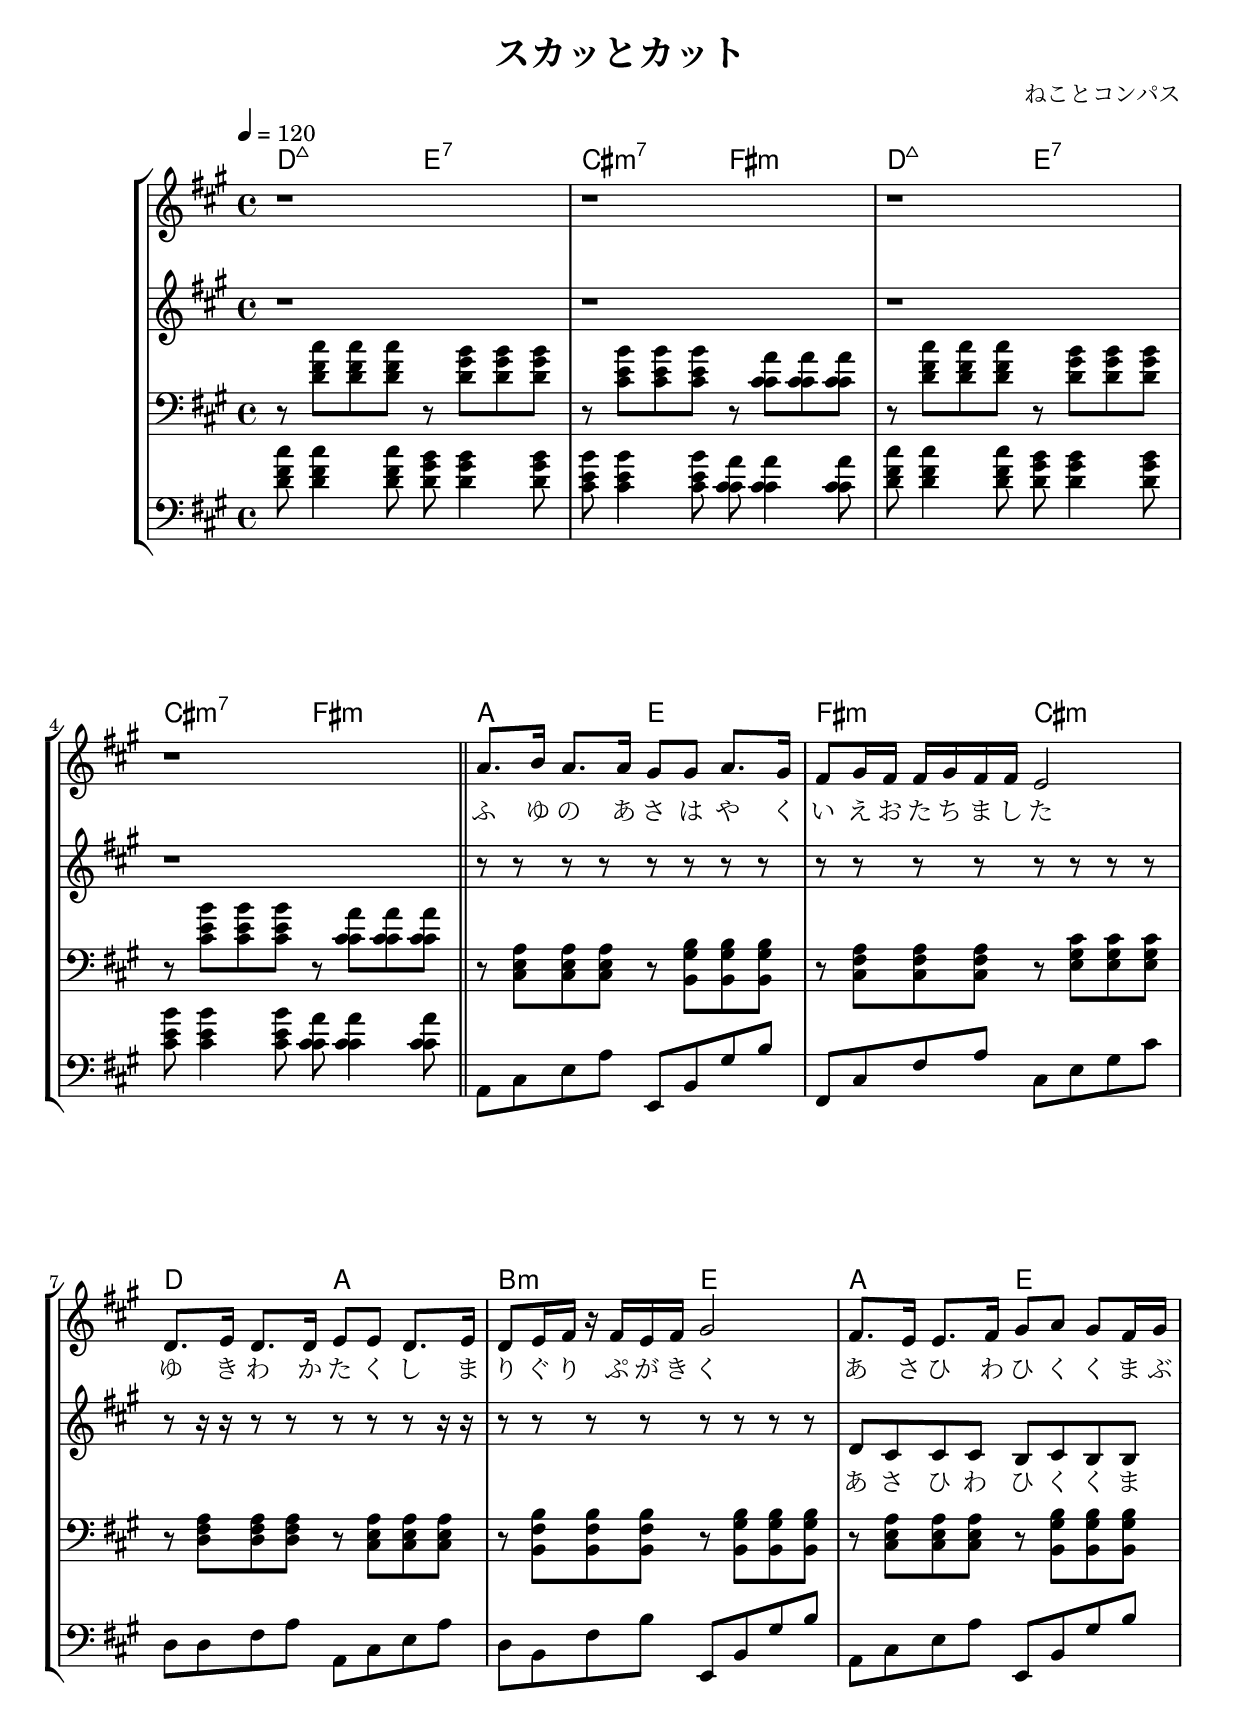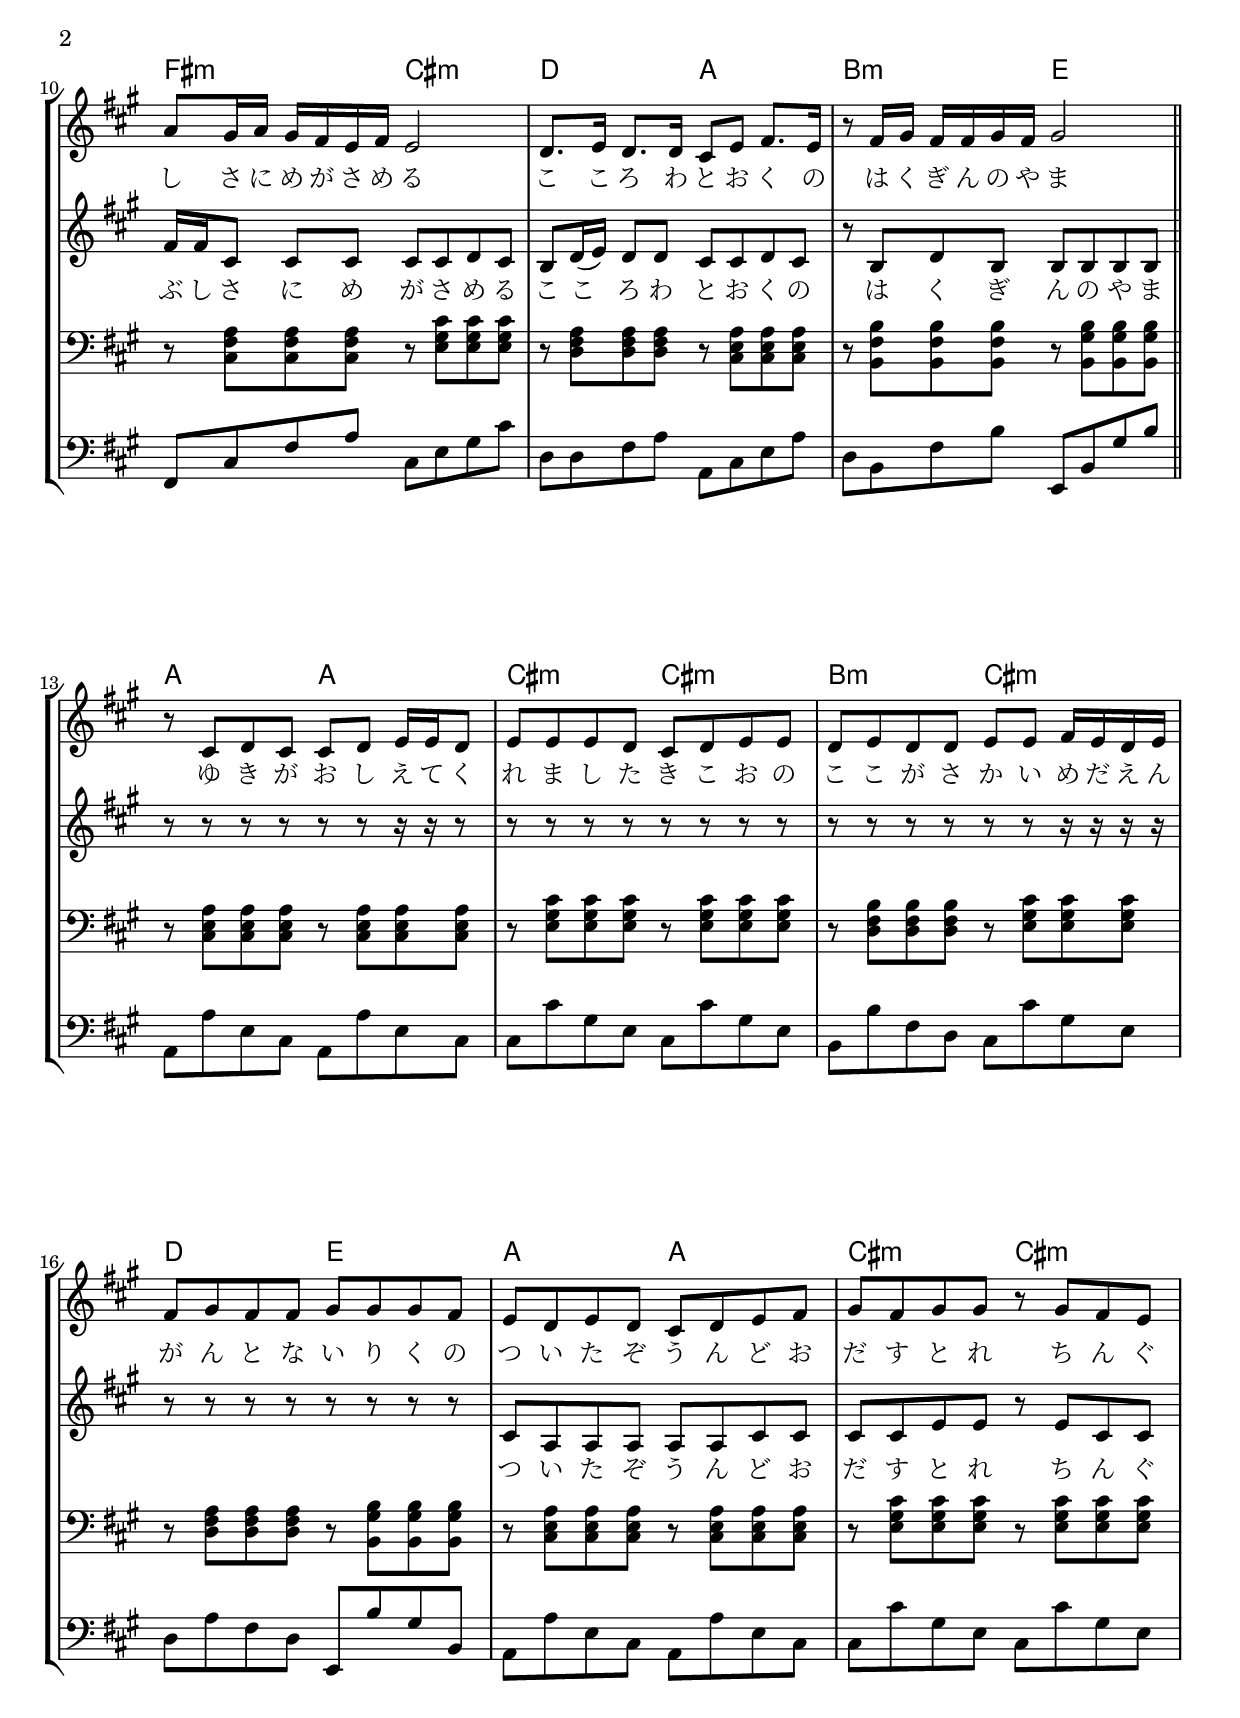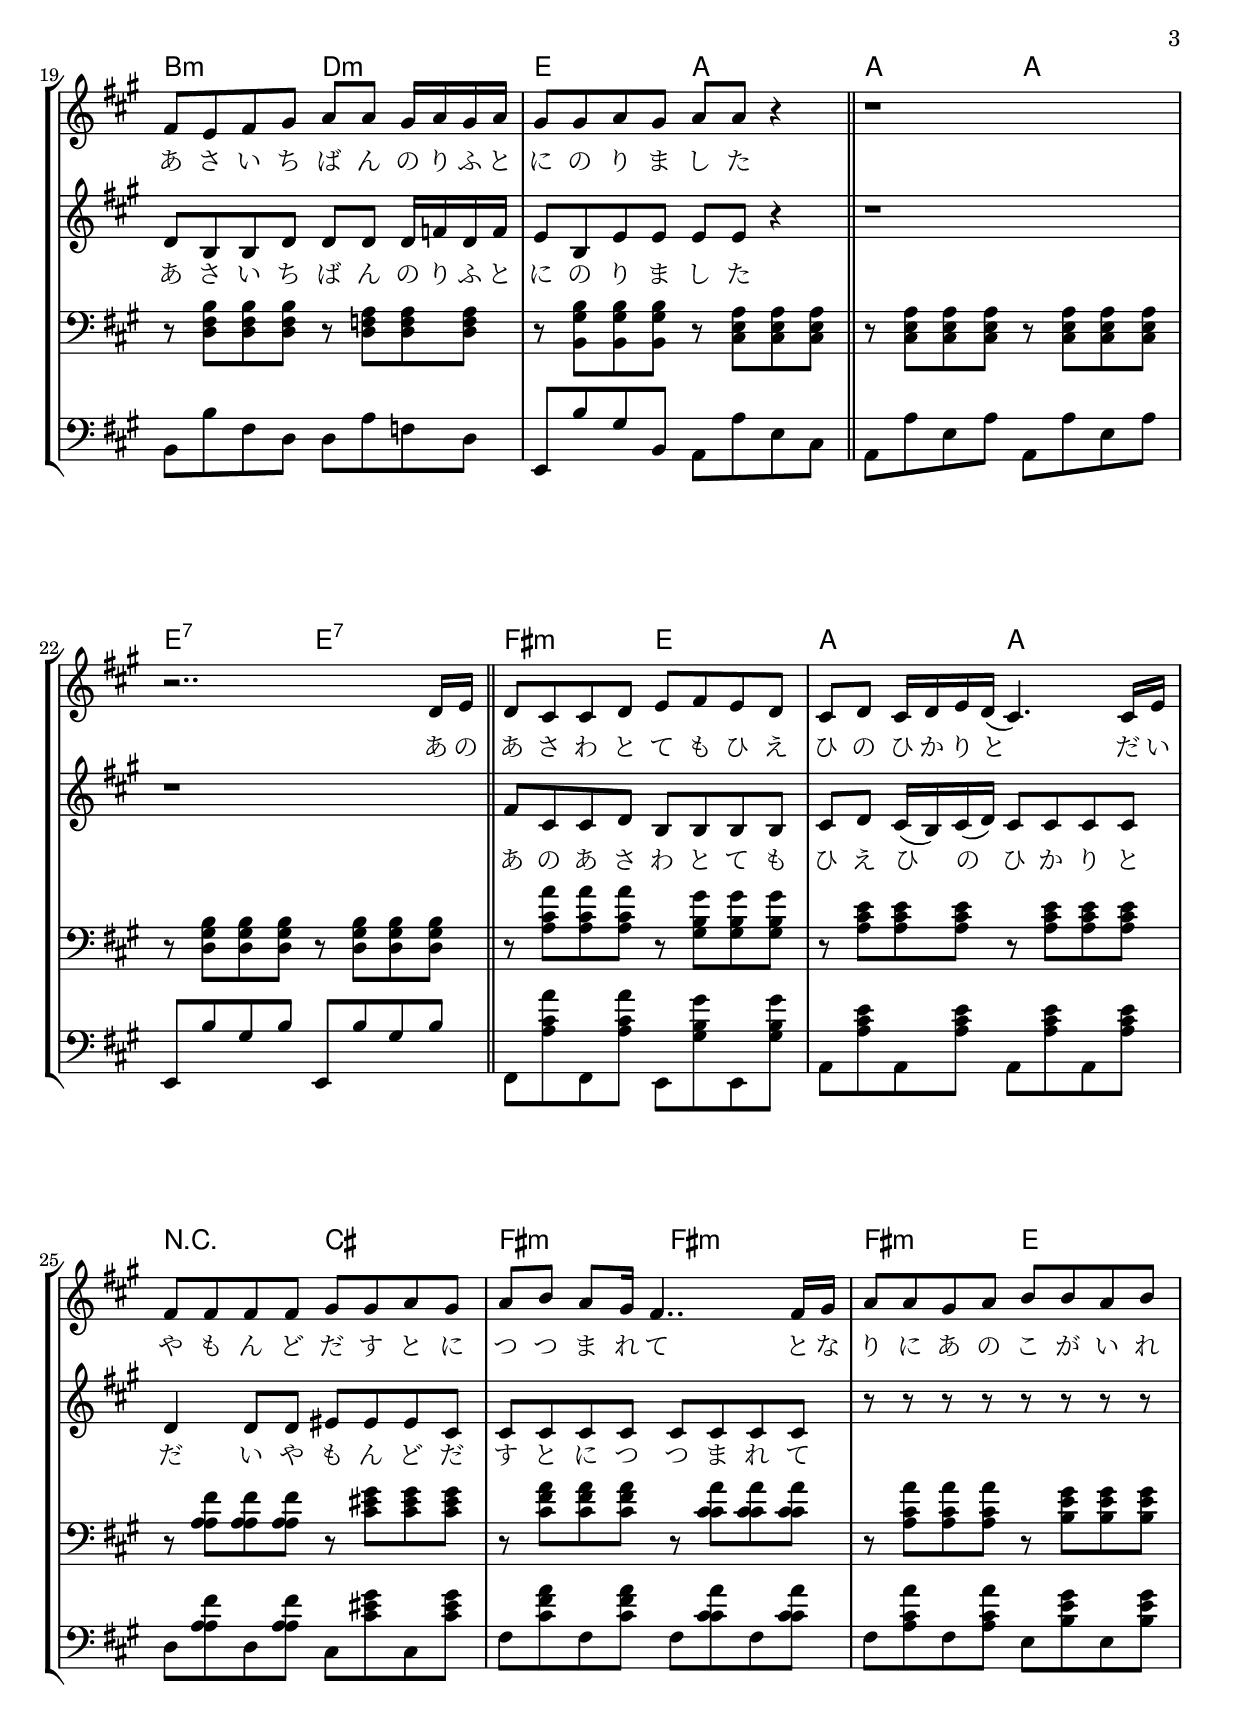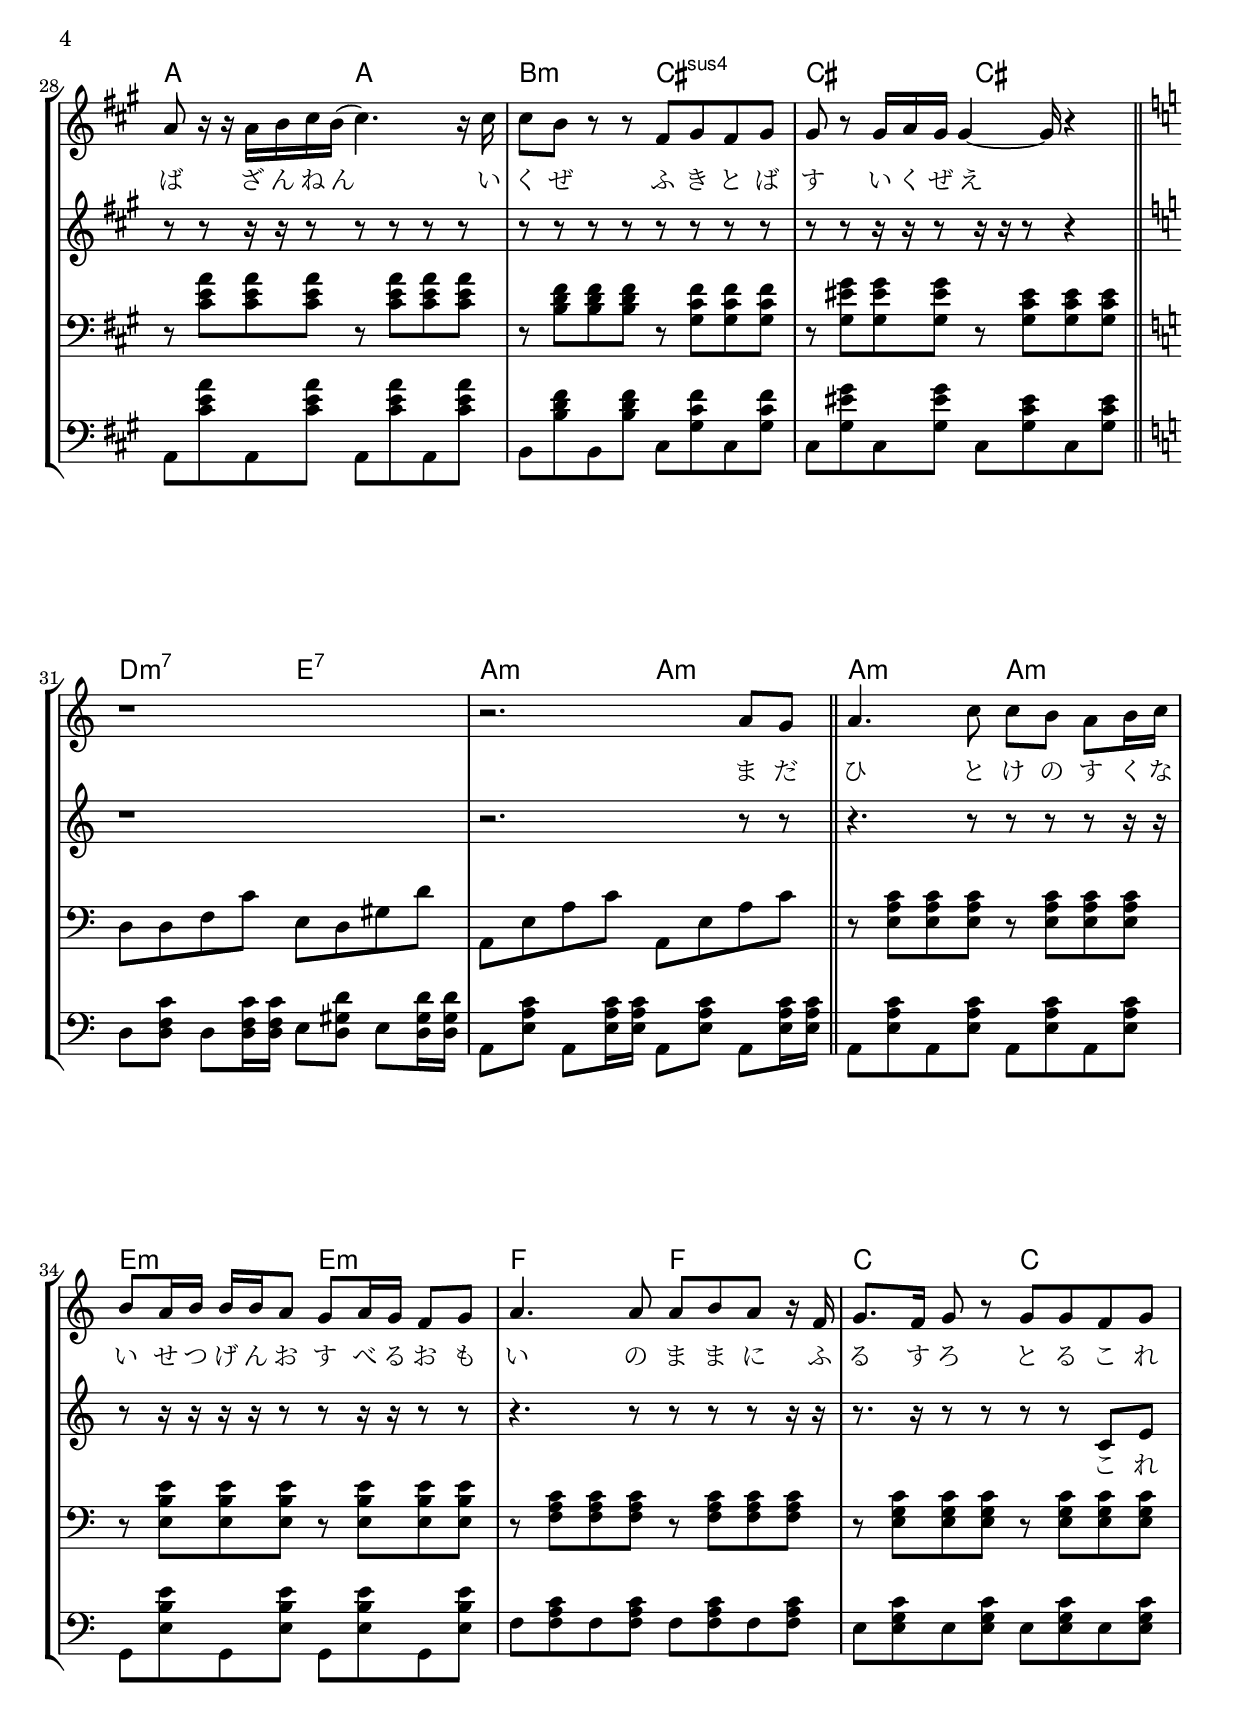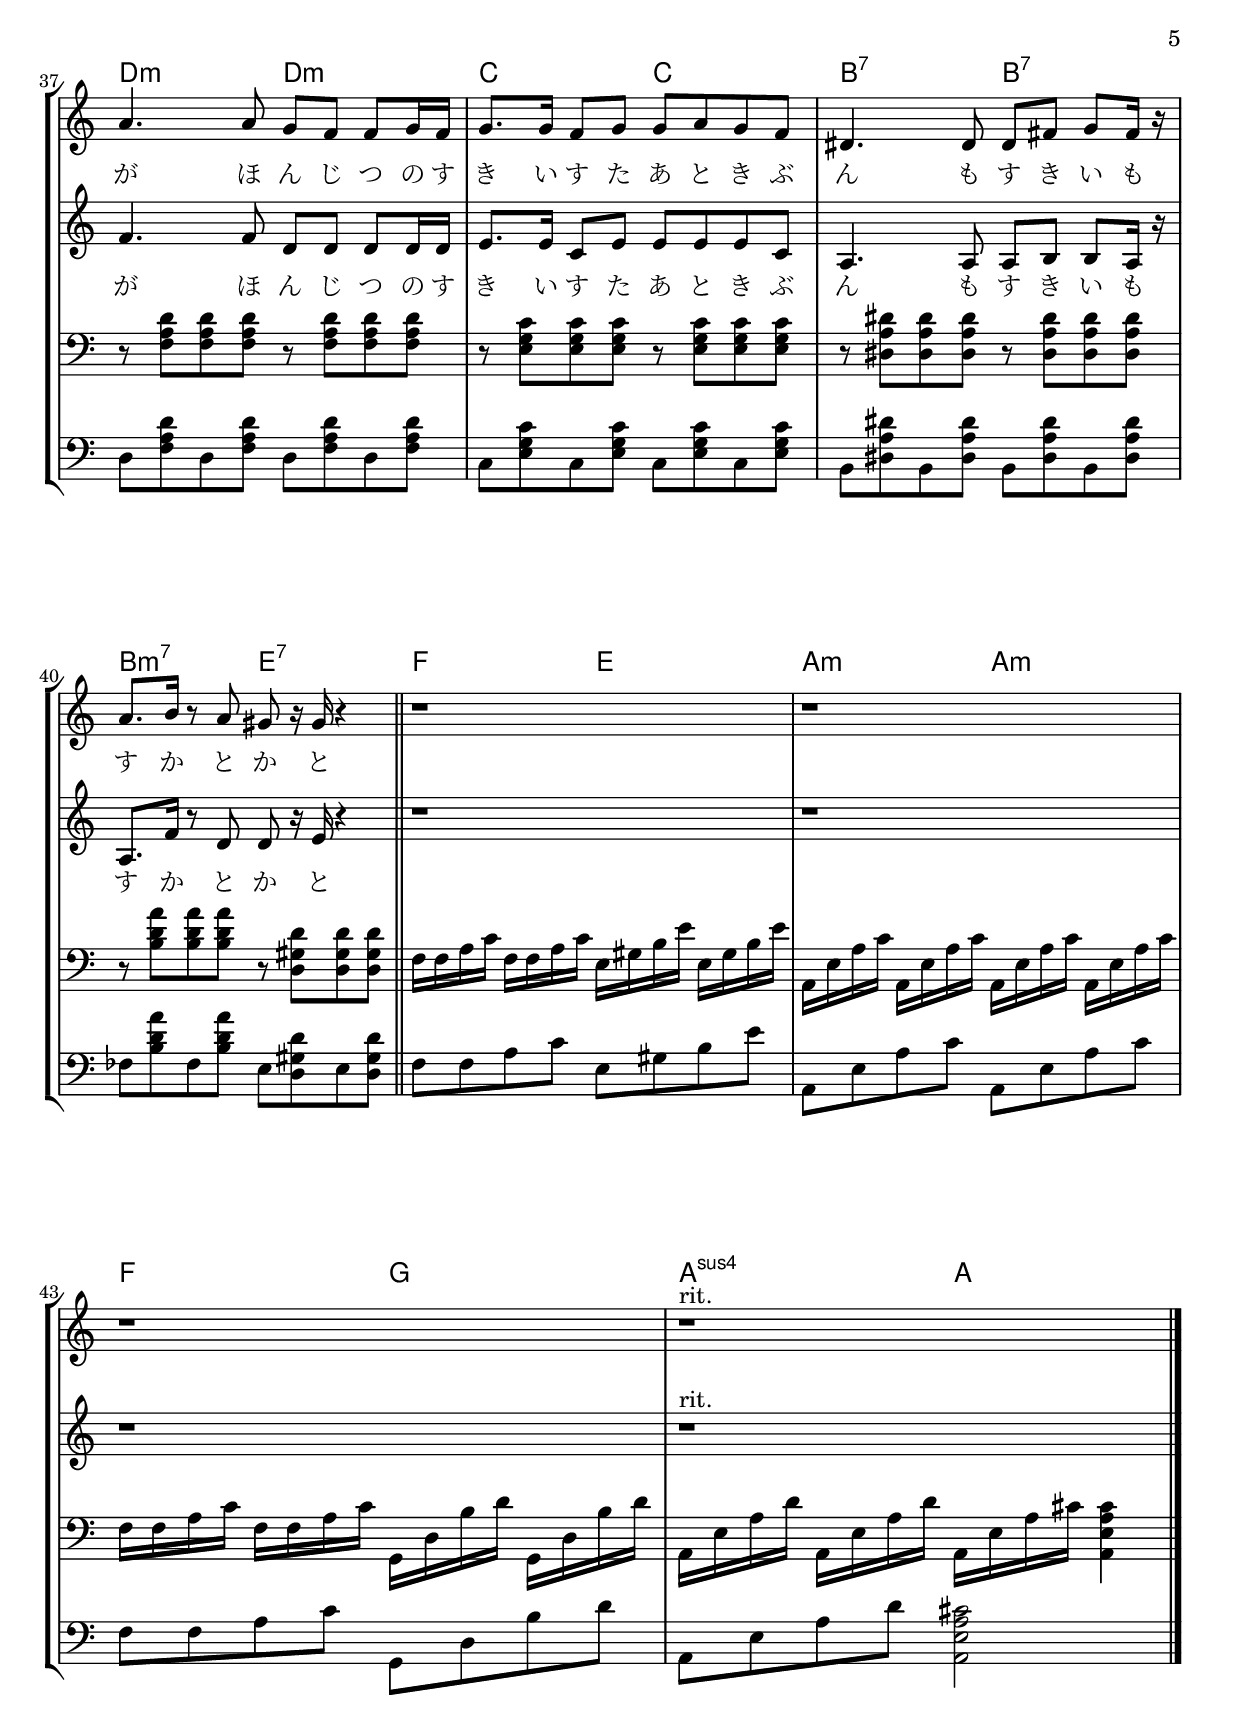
\version "2.12.1"

\header {
	title = \markup {スカッとカット}
	composer = \markup \center-column {ねことコンパス}
}

harmony = \chordmode {
	d2:maj7 e:7 cis:min7 fis:m d:maj7 e:7 cis:min7 fis:m 

	a e fis:m cis:m d a b:m e a e fis:m cis:m d a b:m e 

	a a cis:m cis:m b:m cis:m d e a a cis:m cis:m b:m d:m e a 

	a a e:7 e:7 

	fis:m e a a r cis fis:m fis:m fis:m e a a b:m cis:sus4 cis cis 

	d:min7 e:7 a:m a:m 

	a:m a:m e:m e:m f f c c d:m d:m c c b:7 b:7 b:m7 e:7 

	f e a:m a:m f g a:sus4 a 
}

melody = {
	\key a \major
	\tempo 4 = 120
	r1 | r1 | r1 | r1   
	\set Staff.midiInstrument = #"mmi0.40"
	a'8.  b'16  a'8.  a'16  gis'8  gis'8  a'8.  gis'16 
	fis'8  gis'16  fis'16  fis'16  gis'16  fis'16  fis'16  e'2 
	d'8.  e'16  d'8.  d'16  e'8  e'8  d'8.  e'16 
	d'8  e'16  fis'16  r16  fis'16  e'16  fis'16  gis'2 
	fis'8.  e'16  e'8.  fis'16  gis'8  a'8  gis'8  fis'16  gis'16 
	a'8  gis'16  a'16  gis'16  fis'16  e'16  fis'16  e'2 
	d'8.  e'16  d'8.  d'16  cis'8  e'8  fis'8.  e'16 
	r8  fis'16  gis'16  fis'16  fis'16  gis'16  fis'16  gis'2
	\set Staff.midiInstrument = #"mmi0.38"
	r8  cis'8  d'8  cis'8  cis'8  d'8  e'16  e'16  d'8 
	e'8  e'8  e'8  d'8  cis'8  d'8  e'8  e'8 
	d'8  e'8  d'8  d'8  e'8  e'8  fis'16  e'16  d'16  e'16 
	fis'8  gis'8  fis'8  fis'8  gis'8  gis'8  gis'8  fis'8 
	e'8  d'8  e'8  d'8  cis'8  d'8  e'8  fis'8 
	gis'8  fis'8  gis'8  gis'8  r8  gis'8  fis'8  e'8 
	fis'8  e'8  fis'8  gis'8  a'8  a'8  gis'16  a'16  gis'16  a'16 
	gis'8  gis'8  a'8  gis'8  a'8  a'8  	r4 	r1 | r2.. 
	\set Staff.midiInstrument = #"mmi0.42"
	d'16  e'16 
	d'8  cis'8  cis'8  d'8  e'8  fis'8  e'8  d'8 
	cis'8  d'8  cis'16  d'16  e'16  d'16  (cis'4.)  cis'16  e'16 
	fis'8  fis'8  fis'8  fis'8  gis'8  gis'8  a'8  gis'8 
	a'8  b'8  a'8  gis'16  fis'4..  fis'16  gis'16 
	a'8  a'8  gis'8  a'8  b'8  b'8  a'8  b'8 
	a'8  r16  r16  a'16  b'16  cis''16  b'16  (cis''4.)  r16  cis''16 
	cis''8  b'8  r8  r8  fis'8  gis'8  fis'8  gis'8 
	gis'8  r8  gis'16  a'16  gis'16  gis'4~gis'16  	r4 	\key c \major
	r1 | r2. 
	\set Staff.midiInstrument = #"mmi0.38"
	a'8  g'8 
	a'4.  c''8  c''8  b'8  a'8  b'16  c''16 
	b'8  a'16  b'16  b'16  b'16  a'8  g'8  a'16  g'16  f'8  g'8 
	a'4.  a'8  a'8  b'8  a'8  r16  f'16 
	g'8.  f'16  g'8  r8  g'8  g'8  f'8  g'8 
	a'4.  a'8  g'8  f'8  f'8  g'16  f'16 
	g'8.  g'16  f'8  g'8  g'8  a'8  g'8  f'8 
	dis'4.  dis'8  dis'8  fis'8  g'8  fis'16  r16 
	a'8.  b'16  r8  a'8  gis'8  r16  gis'16  	r4 	r1 | r1 | r1 | r1^"rit." \bar "|."
}

words = \lyricmode {
	
	ふ  ゆ  の  あ  さ  は  や  く  い  え  お  た  ち  ま  し  た  ゆ  き  わ  か  た  く  し  ま  り  ぐ  り  ぷ  が  き  く  あ  さ  ひ  わ  ひ  く  く  ま  ぶ  し  さ  に  め  が  さ  め  る  こ  こ  ろ  わ  と  お  く  の  は  く  ぎ  ん  の  や  ま  
	ゆ  き  が  お  し  え  て  く  れ  ま  し  た  き  こ  お  の  こ  こ  が  さ  か  い  め  だ  え  ん  が  ん  と  な  い  り  く  の  つ  い  た  ぞ  う  ん  ど  お  だ  す  と  れ  ち  ん  ぐ  あ  さ  い  ち  ば  ん  の  り  ふ  と  に  の  り  ま  し  た  
	
	あ  の  あ  さ  わ  と  て  も  ひ  え  ひ  の  ひ  か  り  と  だ  い  や  も  ん  ど  だ  す  と  に  つ  つ  ま  れ  て  と  な  り  に  あ  の  こ  が  い  れ  ば  ざ  ん  ね  ん  い  く  ぜ  ふ  き  と  ば  す  い  く  ぜ  え  
	
	ま  だ  ひ  と  け  の  す  く  な  い  せ  つ  げ  ん  お  す  べ  る  お  も  い  の  ま  ま  に  ふ  る  す  ろ  と  る  こ  れ  が  ほ  ん  じ  つ  の  す  き  い  す  た  あ  と  き  ぶ  ん  も  す  き  い  も  す  か  と  か  と  
	
}

secondmelody = {
	\key a \major
	\tempo 4 = 120
	r1 | r1 | r1 | r1   
	\set Staff.midiInstrument = #"mmi0.42"
	r8  r8  r8  r8  r8  r8  r8  r8 
	r8  r8  r8  r8  r8  r8  r8  r8 
	r8  r16  r16  r8  r8  r8  r8  r8  r16  r16 
	r8  r8  r8  r8  r8  r8  r8  r8 
	d'8  cis'8  cis'8  cis'8  b8  cis'8  b8  b8 
	fis'16  fis'16  cis'8  cis'8  cis'8  cis'8  cis'8  d'8  cis'8 
	b8  d'16  (e'16)  d'8  d'8  cis'8  cis'8  d'8  cis'8 
	r8  b8  d'8  b8  b8  b8  b8  b8
	\set Staff.midiInstrument = #"mmi0.42"
	r8  r8  r8  r8  r8  r8  r16  r16  r8 
	r8  r8  r8  r8  r8  r8  r8  r8 
	r8  r8  r8  r8  r8  r8  r16  r16  r16  r16 
	r8  r8  r8  r8  r8  r8  r8  r8 
	cis'8  a8  a8  a8  a8  a8  cis'8  cis'8 
	cis'8  cis'8  e'8  e'8  r8  e'8  cis'8  cis'8 
	d'8  b8  b8  d'8  d'8  d'8  d'16  f'16  d'16  f'16 
	e'8  b8  e'8  e'8  e'8  e'8  	r4 	r1 | r1   
	\set Staff.midiInstrument = #"mmi0.48"
	 fis'8  cis'8  cis'8  d'8  b8  b8  b8  b8 
	cis'8  d'8  cis'16  (b16)  cis'16  (d'16)  cis'8  cis'8  cis'8  cis'8 
	d'4  d'8  d'8  eis'8  eis'8  eis'8  cis'8 
	cis'8  cis'8  cis'8  cis'8  cis'8  cis'8  cis'8  cis'8 
	r8  r8  r8  r8  r8  r8  r8  r8 
	r8  r8  r16  r16  r8  r8  r8  r8  r8 
	r8  r8  r8  r8  r8  r8  r8  r8 
	r8  r8  r16  r16  r8  r16  r16  r8  	r4 	\key c \major
	r1 | r2. 
	\set Staff.midiInstrument = #"mmi0.42"
	r8  r8 
	r4.  r8  r8  r8  r8  r16  r16 
	r8  r16  r16  r16  r16  r8  r8  r16  r16  r8  r8 
	r4.  r8  r8  r8  r8  r16  r16 
	r8.  r16  r8  r8  r8  r8  c'8  e'8 
	f'4.  f'8  d'8  d'8  d'8  d'16  d'16 
	e'8.  e'16  c'8  e'8  e'8  e'8  e'8  c'8 
	a4.  a8  a8  b8  b8  a16  r16 
	a8.  f'16  r8  d'8  d'8  r16  e'16  	r4 	r1 | r1 | r1 | r1^"rit." \bar "|."
}

secondwords = \lyricmode {
	
	あ  さ  ひ  わ  ひ  く  く  ま  ぶ  し  さ  に  め  が  さ  め  る  こ  こ  ろ  わ  と  お  く  の  は  く  ぎ  ん  の  や  ま  
	つ  い  た  ぞ  う  ん  ど  お  だ  す  と  れ  ち  ん  ぐ  あ  さ  い  ち  ば  ん  の  り  ふ  と  に  の  り  ま  し  た  
	
	あ  の  あ  さ  わ  と  て  も  ひ  え  ひ  の  ひ  か  り  と  だ  い  や  も  ん  ど  だ  す  と  に  つ  つ  ま  れ  て  
	
	こ  れ  が  ほ  ん  じ  つ  の  す  き  い  す  た  あ  と  き  ぶ  ん  も  す  き  い  も  す  か  と  か  と  
	
}

tempochange = {
	\tempo 4 = 120
	r1 | r1 | r1 | r1 \bar "||"
	\tempo 4 = 120
	r1 | r1 | r1 | r1 | r1 | r1 | r1 | r1 \bar "||"
	\tempo 4 = 120
	r1 | r1 | r1 | r1 | r1 | r1 | r1 | r1 \bar "||"
	\tempo 4 = 120
	r1 | r1 \bar "||"
	\tempo 4 = 120
	r1 | r1 | r1 | r1 | r1 | r1 | r1 | r1 \bar "||"
	\tempo 4 = 120
	r1 | r1 \bar "||"
	\tempo 4 = 120
	r1 | r1 | r1 | r1 | r1 | r1 | r1 | r1 \bar "||"
	\tempo 4 = 120
	r1 | r1 | r1 | \tempo 4 = 90 r2 \tempo 4 = 80 r2 \bar "|."
}

mainacc = {
	\clef bass
	\set Staff.midiInstrument = #"Lead 6 (voice)"
	\key a \major
	\tempo 4 = 120
	r8 <d' fis' cis''>8 <d' fis' cis''>8 <d' fis' cis''>8
	r8 <d' gis' b'>8 <d' gis' b'>8 <d' gis' b'>8
	r8 <cis' e' b'>8 <cis' e' b'>8 <cis' e' b'>8
	r8 <cis' cis' a'>8 <cis' cis' a'>8 <cis' cis' a'>8
	r8 <d' fis' cis''>8 <d' fis' cis''>8 <d' fis' cis''>8
	r8 <d' gis' b'>8 <d' gis' b'>8 <d' gis' b'>8
	r8 <cis' e' b'>8 <cis' e' b'>8 <cis' e' b'>8
	r8 <cis' cis' a'>8 <cis' cis' a'>8 <cis' cis' a'>8
	\bar "||"

	\set Staff.midiInstrument = #"String Ensemble 2"
	r8 <cis e a>8 <cis e a>8 <cis e a>8
	r8 <b, gis b>8 <b, gis b>8 <b, gis b>8
	r8 <cis fis a>8 <cis fis a>8 <cis fis a>8
	r8 <e gis cis'>8 <e gis cis'>8 <e gis cis'>8
	r8 <d fis a>8 <d fis a>8 <d fis a>8
	r8 <cis e a>8 <cis e a>8 <cis e a>8
	r8 <b, fis b>8 <b, fis b>8 <b, fis b>8
	r8 <b, gis b>8 <b, gis b>8 <b, gis b>8
	r8 <cis e a>8 <cis e a>8 <cis e a>8
	r8 <b, gis b>8 <b, gis b>8 <b, gis b>8
	r8 <cis fis a>8 <cis fis a>8 <cis fis a>8
	r8 <e gis cis'>8 <e gis cis'>8 <e gis cis'>8
	r8 <d fis a>8 <d fis a>8 <d fis a>8
	r8 <cis e a>8 <cis e a>8 <cis e a>8
	r8 <b, fis b>8 <b, fis b>8 <b, fis b>8
	r8 <b, gis b>8 <b, gis b>8 <b, gis b>8
	\bar "||"

	\set Staff.midiInstrument = #"String Ensemble 1"
	r8 <cis e a>8 <cis e a>8 <cis e a>8
	r8 <cis e a>8 <cis e a>8 <cis e a>8
	r8 <e gis cis'>8 <e gis cis'>8 <e gis cis'>8
	r8 <e gis cis'>8 <e gis cis'>8 <e gis cis'>8
	r8 <d fis b>8 <d fis b>8 <d fis b>8
	r8 <e gis cis'>8 <e gis cis'>8 <e gis cis'>8
	r8 <d fis a>8 <d fis a>8 <d fis a>8
	r8 <b, gis b>8 <b, gis b>8 <b, gis b>8
	r8 <cis e a>8 <cis e a>8 <cis e a>8
	r8 <cis e a>8 <cis e a>8 <cis e a>8
	r8 <e gis cis'>8 <e gis cis'>8 <e gis cis'>8
	r8 <e gis cis'>8 <e gis cis'>8 <e gis cis'>8
	r8 <d fis b>8 <d fis b>8 <d fis b>8
	r8 <d f a>8 <d f a>8 <d f a>8
	r8 <b, gis b>8 <b, gis b>8 <b, gis b>8
	r8 <cis e a>8 <cis e a>8 <cis e a>8
	\bar "||"

	\set Staff.midiInstrument = #"String Ensemble 2"
	r8 <cis e a>8 <cis e a>8 <cis e a>8
	r8 <cis e a>8 <cis e a>8 <cis e a>8
	r8 <d gis b>8 <d gis b>8 <d gis b>8
	r8 <d gis b>8 <d gis b>8 <d gis b>8
	\bar "||"

	\set Staff.midiInstrument = #"FX 7 (echoes)"
	r8 <cis' a a'>8 <cis' a a'>8 <cis' a a'>8
	r8 <gis b gis'>8 <gis b gis'>8 <gis b gis'>8
	r8 <a cis' e'>8 <a cis' e'>8 <a cis' e'>8
	r8 <a cis' e'>8 <a cis' e'>8 <a cis' e'>8
	r8 <a a fis'>8 <a a fis'>8 <a a fis'>8
	r8 <cis' eis' gis'>8 <cis' eis' gis'>8 <cis' eis' gis'>8
	r8 <cis' fis' a'>8 <cis' fis' a'>8 <cis' fis' a'>8
	r8 <cis' cis' a'>8 <cis' cis' a'>8 <cis' cis' a'>8
	r8 <a cis' a'>8 <a cis' a'>8 <a cis' a'>8
	r8 <b e' gis'>8 <b e' gis'>8 <b e' gis'>8
	r8 <cis' e' a'>8 <cis' e' a'>8 <cis' e' a'>8
	r8 <cis' e' a'>8 <cis' e' a'>8 <cis' e' a'>8
	r8 <b d' fis'>8 <b d' fis'>8 <b d' fis'>8
	r8 <gis cis' fis'>8 <gis cis' fis'>8 <gis cis' fis'>8
	r8 <gis eis' gis'>8 <gis eis' gis'>8 <gis eis' gis'>8
	r8 <gis cis' eis'>8 <gis cis' eis'>8 <gis cis' eis'>8
	\bar "||"

	\set Staff.midiInstrument = #"Electric Piano 1"
	\key c \major
	d8 d8 f8 c'8
	e8 d8 gis8 d'8
	a,8 e8 a8 c'8
	a,8 e8 a8 c'8
	\bar "||"

	\set Staff.midiInstrument = #"Lead 1 (square)"
	r8 <e a c'>8 <e a c'>8 <e a c'>8
	r8 <e a c'>8 <e a c'>8 <e a c'>8
	r8 <e b e'>8 <e b e'>8 <e b e'>8
	r8 <e b e'>8 <e b e'>8 <e b e'>8
	r8 <f a c'>8 <f a c'>8 <f a c'>8
	r8 <f a c'>8 <f a c'>8 <f a c'>8
	r8 <e g c'>8 <e g c'>8 <e g c'>8
	r8 <e g c'>8 <e g c'>8 <e g c'>8
	r8 <f a d'>8 <f a d'>8 <f a d'>8
	r8 <f a d'>8 <f a d'>8 <f a d'>8
	r8 <e g c'>8 <e g c'>8 <e g c'>8
	r8 <e g c'>8 <e g c'>8 <e g c'>8
	r8 <dis a dis'>8 <dis a dis'>8 <dis a dis'>8
	r8 <dis a dis'>8 <dis a dis'>8 <dis a dis'>8
	r8 <b d' a'>8 <b d' a'>8 <b d' a'>8
	r8 <d gis d'>8 <d gis d'>8 <d gis d'>8
	\bar "||"

	\set Staff.midiInstrument = #"Pad 3 (polysynth)"
	f16 f a c' f f a c'
	e16 gis b e' e gis b e'
	a,16 e a c' a, e a c'
	a,16 e a c' a, e a c'
	f16 f a c' f f a c'
	g,16 d b d' g, d b d'
	a,16 e a d' a, e a d'
	a,16 e a cis' <a, e a cis'>4
	\bar "|."
}

subacc = {
	\clef bass
	\set Staff.midiInstrument = #"String Ensemble 1"
	\key a \major
	\tempo 4 = 120
	<d' fis' cis''>8 <d' fis' cis''>4 <d' fis' cis''>8
	<d' gis' b'>8 <d' gis' b'>4 <d' gis' b'>8
	<cis' e' b'>8 <cis' e' b'>4 <cis' e' b'>8
	<cis' cis' a'>8 <cis' cis' a'>4 <cis' cis' a'>8
	<d' fis' cis''>8 <d' fis' cis''>4 <d' fis' cis''>8
	<d' gis' b'>8 <d' gis' b'>4 <d' gis' b'>8
	<cis' e' b'>8 <cis' e' b'>4 <cis' e' b'>8
	<cis' cis' a'>8 <cis' cis' a'>4 <cis' cis' a'>8
	\bar "||"

	\set Staff.midiInstrument = #"Pad 8 (sweep)"
	a,8 cis8 e8 a8
	e,8 b,8 gis8 b8
	fis,8 cis8 fis8 a8
	cis8 e8 gis8 cis'8
	d8 d8 fis8 a8
	a,8 cis8 e8 a8
	d8 b,8 fis8 b8
	e,8 b,8 gis8 b8
	a,8 cis8 e8 a8
	e,8 b,8 gis8 b8
	fis,8 cis8 fis8 a8
	cis8 e8 gis8 cis'8
	d8 d8 fis8 a8
	a,8 cis8 e8 a8
	d8 b,8 fis8 b8
	e,8 b,8 gis8 b8
	\bar "||"

	\set Staff.midiInstrument = #"Electric Piano 1"
	a,8 a e cis
	a,8 a e cis
	cis8 cis' gis e
	cis8 cis' gis e
	b,8 b fis d
	cis8 cis' gis e
	d8 a fis d
	e,8 b gis b,
	a,8 a e cis
	a,8 a e cis
	cis8 cis' gis e
	cis8 cis' gis e
	b,8 b fis d
	d8 a f d
	e,8 b gis b,
	a,8 a e cis
	\bar "||"

	\set Staff.midiInstrument = #"Acoustic grand"
	a,8 a e a
	a,8 a e a
	e,8 b gis b
	e,8 b gis b
	\bar "||"

	\set Staff.midiInstrument = #"Pad 8 (sweep)"
	fis,8 <cis' a a'> fis, <cis' a a'>
	e,8 <gis b gis'> e, <gis b gis'>
	a,8 <a cis' e'> a, <a cis' e'>
	a,8 <a cis' e'> a, <a cis' e'>
	d8 <a a fis'> d <a a fis'>
	cis8 <cis' eis' gis'> cis <cis' eis' gis'>
	fis8 <cis' fis' a'> fis <cis' fis' a'>
	fis8 <cis' cis' a'> fis <cis' cis' a'>
	fis8 <a cis' a'> fis <a cis' a'>
	e8 <b e' gis'> e <b e' gis'>
	a,8 <cis' e' a'> a, <cis' e' a'>
	a,8 <cis' e' a'> a, <cis' e' a'>
	b,8 <b d' fis'> b, <b d' fis'>
	cis8 <gis cis' fis'> cis <gis cis' fis'>
	cis8 <gis eis' gis'> cis <gis eis' gis'>
	cis8 <gis cis' eis'> cis <gis cis' eis'>
	\bar "||"

	\set Staff.midiInstrument = #"Pad 8 (sweep)"
	\key c \major
	d8 <d f c'> d <d f c'>16 <d f c'>
	e8 <d gis d'> e <d gis d'>16 <d gis d'>
	a,8 <e a c'> a, <e a c'>16 <e a c'>
	a,8 <e a c'> a, <e a c'>16 <e a c'>
	\bar "||"

	\set Staff.midiInstrument = #"Pad 8 (sweep)"
	a,8 <e a c'> a, <e a c'>
	a,8 <e a c'> a, <e a c'>
	g,8 <e b e'> g, <e b e'>
	g,8 <e b e'> g, <e b e'>
	f8 <f a c'> f <f a c'>
	f8 <f a c'> f <f a c'>
	e8 <e g c'> e <e g c'>
	e8 <e g c'> e <e g c'>
	d8 <f a d'> d <f a d'>
	d8 <f a d'> d <f a d'>
	c8 <e g c'> c <e g c'>
	c8 <e g c'> c <e g c'>
	b,8 <dis a dis'> b, <dis a dis'>
	b,8 <dis a dis'> b, <dis a dis'>
	fes8 <b d' a'> fes <b d' a'>
	e8 <d gis d'> e <d gis d'>
	\bar "||"

	\set Staff.midiInstrument = #"String Ensemble 2"
	f8 f8 a8 c'8
	e8 gis8 b8 e'8
	a,8 e8 a8 c'8
	a,8 e8 a8 c'8
	f8 f8 a8 c'8
	g,8 d8 b8 d'8
	a,8 e8 a8 d'8
	<a, e a cis'>2
	\bar "|."
}

percA = {
	\drummode {
	r1 |r1 |r1 |r1 \bar "||"
	r1  |r1  |r1  |r1  |r1  |r1  |r1  |r2 r8 hho4 hho8  \bar "||"
	r1  |r1  |r1  |r1  |r1  |r1  |r1  |r2 r8 hho4 hho8  \bar "||"
	r1 |r1 \bar "||"
	cymr4 cymr4 cymr4 cymr4  |cymr4 cymr8 cymr16 cymr16 cymr4 cymr4  |cymr4 cymr4 cymr4 cymr4  |cymr4 cymr2.  |cymr4 cymr4 cymr4 cymr4  |cymr4 cymr8 cymr16 cymr16 cymr4 cymr4  |cymr4 cymr4 cymr4 cymr4  |cymr4 cymr2.  \bar "||"
	r1 |r1 \bar "||"
	hh8 hh8 hh8 hh8 hh8 hh8 hh8 hh8  |hh8 hh8 hh8 hh8 hh4 hh8 hh8  |hh8 hh8 hh8 hh8 hh8 hh8 hh8 hh8  |hh8 hh8 hh8 hh2 r8  |hh8 hh8 hh8 hh8 hh8 hh8 hh8 hh8  |hh8 hh8 hh8 hh8 hh4 hh8 hh8  |hh8 hh8 hh8 hh8 hh8 hh8 hh8 hh8  |r8 hh2. r8  \bar "||"
	r4 sn2 sn8. sn16  |r4 sn2 sn8. sn16  |r4 sn2 sn8. sn16  |r8 sn8 sn4 sn8 sn8 sn16 sn8 sn16  \bar "|."
	}
}

percB = {
	\drummode {
	r1 |r1 |r1 |r1 \bar "||"
	r4. hhp2 hhp8  |r4. hhp2 hhp8  |r4. hhp2 hhp8  |r4. hhp2 hhp8  |r4. hhp2 hhp8  |r4. hhp2 hhp8  |r4. hhp2 hhp8  |hhp4 hhp4 hhp4 hhp4  \bar "||"
	r4. hhp2 hhp8  |r4. hhp2 hhp8  |r4. hhp2 hhp8  |r4. hhp2 hhp8  |r4. hhp2 hhp8  |r4. hhp2 hhp8  |r4. hhp2 hhp8  |hhp4 hhp4 hhp4 hhp4  \bar "||"
	r1 |r1 \bar "||"
	r2 sn2  |r2 sn2  |r2 sn2  |r8 sn8 sn2.  |r2 sn2  |r2 sn2  |r2 sn2  |r8 sn8 sn2.  \bar "||"
	r1 |r1 \bar "||"
	r4 sn8. sn8 sn8. sn8. sn16  |r4 sn8. sn8 sn8. sn4  |r4 sn8. sn8 sn8. sn8. sn16  |r8 sn8 sn4 sn8 sn16 sn8 sn8 sn16  |r4 sn8. sn8 sn8. sn8. sn16  |r4 sn8. sn8 sn8. sn4  |r4 sn8. sn8 sn8. sn8. sn16  |r4 sn2 sn4  \bar "||"
	r4. r16 tommh8 tommh4. r16  |r1  |r4. r16 tommh8 tommh4. r16  |r1  \bar "|."
	}
}

percC = {
	\drummode {
	r1 |r1 |r1 |r1 \bar "||"
	hh4 hh4 hh4 hh4  |hh4 hh4 hh4 hh4  |hh4 hh4 hh4 hh4  |hh4 hh4 hh4 hh4  |hh4 hh4 hh4 hh4  |hh4 hh4 hh4 hh4  |hh4 hh4 hh4 hh4  |r4. hh2 r8  \bar "||"
	hh4 hh4 hh4 hh4  |hh4 hh4 hh4 hh4  |hh4 hh4 hh4 hh4  |hh4 hh4 hh4 hh4  |hh4 hh4 hh4 hh4  |hh4 hh4 hh4 hh4  |hh4 hh4 hh4 hh4  |r4. hh2 r8  \bar "||"
	r1 |r1 \bar "||"
	bd2. r8 bd8  |bd2. r8 bd8  |bd2. r8 bd8  |bd4. bd8 bd4. bd8  |bd2. r8 bd8  |bd2. r8 bd8  |bd2. r8 bd8  |bd2 r8 bd4.  \bar "||"
	r1 |r1 \bar "||"
	bd8 bd4 bd2 bd8  |bd8 bd2 bd4.  |bd8 bd4 bd2 bd8  |bd4 r16 bd8. bd2  |bd8 bd4 bd2 bd8  |bd8 bd2 bd4.  |bd8 bd4 bd2 bd8  |bd8 bd4. bd4. bd8  \bar "||"
	r8 toml8 toml8 toml8 toml8 toml8 toml8 toml8  |toml8 toml8 toml8 toml8 toml8 toml8 toml8 toml8  |toml8 toml8 toml8 toml8 toml8 toml8 toml8 toml8  |toml8 toml8 toml8 toml8 toml8 toml8 toml8 toml8  \bar "|."
	}
}

percD = {
	\drummode {
	r1 |r1 |r1 |r1 \bar "||"
	bd2. r8 bd8  |bd8. bd8. bd2 bd8  |bd2. r8 bd8  |bd8. bd8. bd2 bd8  |bd2. r8 bd8  |bd8. bd8. bd2 bd8  |bd2. r8 bd8  |bd8. bd4. r16 bd4 bd8  \bar "||"
	bd2. r8 bd8  |bd8. bd8. bd2 bd8  |bd2. r8 bd8  |bd8. bd8. bd2 bd8  |bd2. r8 bd8  |bd8. bd8. bd2 bd8  |bd2. r8 bd8  |bd8. bd4. r16 bd4 bd8  \bar "||"
	r1 |r1 \bar "||"
	r1 |r1 |r1 |r2 r8 tommh8 tommh4  |r1 |r1 |r1 |r8. tommh8. tommh2 r8  \bar "||"
	r1 |r1 \bar "||"
	r1  |r2 r8 hho4.  |r1  |r4. r16 hho2 r16  |r1  |r2 r8 hho4.  |r1  |r4. r16 hho2 r16  \bar "||"
	r1  |r4. r16 tomfh8 tomfh4. r16  |r1  |r4. r16 tomfh2 r16  \bar "|."
	}
}

percE = {
	\drummode {
	r1 |r1 |r1 |r1 \bar "||"
	r1 | r1 | r1 | r1 | r1 | r1 | r1 | r1 \bar "||"
	r1 | r1 | r1 | r1 | r1 | r1 | r1 | r1 \bar "||"
	r1 |r1 \bar "||"
	r1 |r1 |r1 |r2. r8 toml8  |r1 |r1 |r1 |r2. toml8 toml8  \bar "||"
	r1 |r1 \bar "||"
	r1 |r1 |r1 |r1 |r1 |r1 |r1 |cymc1  \bar "||"
	bd4. r16 bd8. bd4.  |bd8. bd4. r16 bd4 bd8  |bd8. bd4 bd8. bd4.  |bd4. bd8 bd4 r16 bd8.  \bar "|."
	}
}

percF = {
	\drummode {
	r1 | r1 | r1 | r1 \bar "||"
	r1 | r1 | r1 | r1 | r1 | r1 | r1 | r1 \bar "||"
	r1 | r1 | r1 | r1 | r1 | r1 | r1 | r1 \bar "||"
	r1 | r1 \bar "||"
	r1 |r1 |r1 |r1 |r1 |r1 |r1 |hho1  \bar "||"
	r1 | r1 \bar "||"
	r1 |r1 |r1 |r1 |r1 |r1 |r1 |r4 r16 tommh16 tommh4. tommh4  \bar "||"
	cymc1  |r1 |r1 |r1 \bar "|."
	}
}

percG = {
	\drummode {
	r1 | r1 | r1 | r1 \bar "||"
	r1 | r1 | r1 | r1 | r1 | r1 | r1 | r1 \bar "||"
	r1 | r1 | r1 | r1 | r1 | r1 | r1 | r1 \bar "||"
	r1 | r1 \bar "||"
	r1 | r1 | r1 | r1 | r1 | r1 | r1 | r1 \bar "||"
	r1 | r1 \bar "||"
	r1 |r1 |r1 |r1 |r1 |r1 |r1 |r4. r16 tomml4. tomml8.  \bar "||"
	r1 | r1 | r1 | r1 \bar "|."
	}
}

percH = {
	\drummode {
	r1 | r1 | r1 | r1 \bar "||"
	r1 | r1 | r1 | r1 | r1 | r1 | r1 | r1 \bar "||"
	r1 | r1 | r1 | r1 | r1 | r1 | r1 | r1 \bar "||"
	r1 | r1 \bar "||"
	r1 | r1 | r1 | r1 | r1 | r1 | r1 | r1 \bar "||"
	r1 | r1 \bar "||"
	r1 |r1 |r1 |r1 |r1 |r1 |r1 |r2 r16 toml8 toml4 r16  \bar "||"
	r1 | r1 | r1 | r1 \bar "|."
	}
}

percI = {
	\drummode {
	r1 | r1 | r1 | r1 \bar "||"
	r1 | r1 | r1 | r1 | r1 | r1 | r1 | r1 \bar "||"
	r1 | r1 | r1 | r1 | r1 | r1 | r1 | r1 \bar "||"
	r1 | r1 \bar "||"
	r1 | r1 | r1 | r1 | r1 | r1 | r1 | r1 \bar "||"
	r1 | r1 \bar "||"
	r1 |r1 |r1 |r1 |r1 |r1 |r1 |r2 r8 tomfh4 tomfh8  \bar "||"
	r1 | r1 | r1 | r1 \bar "|."
	}
}

\score {
	<<
		\new StaffGroup <<
			\new ChordNames {\harmony}
			\new Voice = "melody" {\melody}
			\new Lyrics \lyricsto "melody" \words
			\new Voice = "secondmelody" {\secondmelody}
			\new Lyrics \lyricsto "secondmelody" \secondwords
			\new Staff = "mainacc" {\mainacc}
			\new Staff = "subacc" {\subacc}
		>>
	>>
	\layout { }
}
